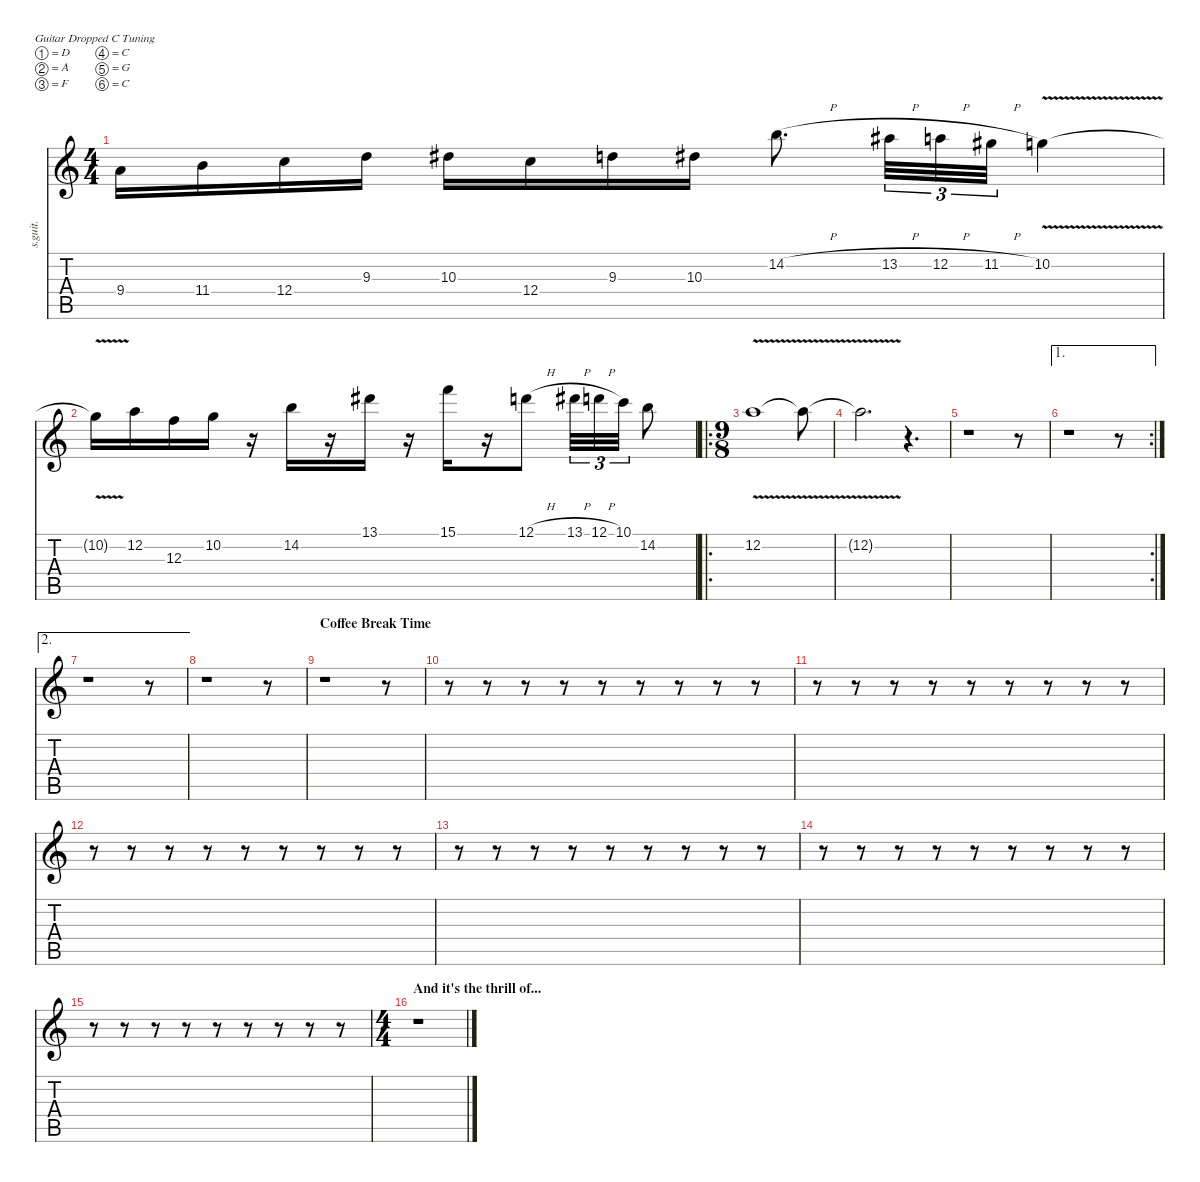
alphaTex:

\defaultSystemsLayout 4
\hideDynamics
\bracketExtendMode nobrackets
\track ("Solo by Misha Mansoor" "s.guit.") {instrument overdrivenguitar}
\staff {score tabs}
\tuning (D4 A3 F3 C3 G2 C2)
\ts (4 4)
\tempo (116 hide)
\clef g2
\ks c
9.4.16{lyrics (0 "") lyrics (1 "") lyrics (2 "") lyrics (3 "") lyrics (4 "") dy f} 11.4.16{lyrics (0 "") lyrics (1 "") lyrics (2 "") lyrics (3 "") lyrics (4 "")} 12.4.16{lyrics (0 "") lyrics (1 "") lyrics (2 "") lyrics (3 "") lyrics (4 "")} 9.3.16{lyrics (0 "") lyrics (1 "") lyrics (2 "") lyrics (3 "") lyrics (4 "")} 10.3{acc #}.16{lyrics (0 "") lyrics (1 "") lyrics (2 "") lyrics (3 "") lyrics (4 "")} 12.4.16{lyrics (0 "") lyrics (1 "") lyrics (2 "") lyrics (3 "") lyrics (4 "")} 9.3.16{lyrics (0 "") lyrics (1 "") lyrics (2 "") lyrics (3 "") lyrics (4 "")} 10.3{acc #}.16{lyrics (0 "") lyrics (1 "") lyrics (2 "") lyrics (3 "") lyrics (4 "")} 14.2{h}.8{d lyrics (0 "") lyrics (1 "") lyrics (2 "") lyrics (3 "") lyrics (4 "")} 13.2{h acc #}.32{tu (3 2) lyrics (0 "") lyrics (1 "") lyrics (2 "") lyrics (3 "") lyrics (4 "")} 12.2{h}.32{tu (3 2) lyrics (0 "") lyrics (1 "") lyrics (2 "") lyrics (3 "") lyrics (4 "")} 11.2{h acc #}.32{tu (3 2) lyrics (0 "") lyrics (1 "") lyrics (2 "") lyrics (3 "") lyrics (4 "")} 10.2{v}.4{lyrics (0 "") lyrics (1 "") lyrics (2 "") lyrics (3 "") lyrics (4 "")} |
10.2{t}.16{lyrics (0 "") lyrics (1 "") lyrics (2 "") lyrics (3 "") lyrics (4 "")} 12.2.16{lyrics (0 "") lyrics (1 "") lyrics (2 "") lyrics (3 "") lyrics (4 "")} 12.3.16{lyrics (0 "") lyrics (1 "") lyrics (2 "") lyrics (3 "") lyrics (4 "")} 10.2.16{lyrics (0 "") lyrics (1 "") lyrics (2 "") lyrics (3 "") lyrics (4 "")} r.16 14.2.16{lyrics (0 "") lyrics (1 "") lyrics (2 "") lyrics (3 "") lyrics (4 "")} r.16 13.1{acc #}.16{lyrics (0 "") lyrics (1 "") lyrics (2 "") lyrics (3 "") lyrics (4 "")} r.16 15.1.16{lyrics (0 "") lyrics (1 "") lyrics (2 "") lyrics (3 "") lyrics (4 "")} r.16 12.1{h}.8{lyrics (0 "") lyrics (1 "") lyrics (2 "") lyrics (3 "") lyrics (4 "")} 13.1{h acc #}.32{tu (3 2) lyrics (0 "") lyrics (1 "") lyrics (2 "") lyrics (3 "") lyrics (4 "")} 12.1{h}.32{tu (3 2) lyrics (0 "") lyrics (1 "") lyrics (2 "") lyrics (3 "") lyrics (4 "")} 10.1.32{tu (3 2) lyrics (0 "") lyrics (1 "") lyrics (2 "") lyrics (3 "") lyrics (4 "")} 14.2.8{lyrics (0 "") lyrics (1 "") lyrics (2 "") lyrics (3 "") lyrics (4 "")} |
\ro
\ts (9 8)
\beaming (8 2 2 2 2)
12.2{v}.1{lyrics (0 "") lyrics (1 "") lyrics (2 "") lyrics (3 "") lyrics (4 "")} 12.2{v t}.8{lyrics (0 "") lyrics (1 "") lyrics (2 "") lyrics (3 "") lyrics (4 "")} |
12.2{t}.2{d lyrics (0 "") lyrics (1 "") lyrics (2 "") lyrics (3 "") lyrics (4 "")} r.4{d} |
r.1 r.8 |
\ae 1
\rc 2
r.1 r.8 |
\ae 2
r.1 r.8 |
r.1 r.8 |
\section ("" "Coffee Break Time")
r.1 r.8 |
r.8 r.8 r.8 r.8 r.8 r.8 r.8 r.8 r.8 |
r.8 r.8 r.8 r.8 r.8 r.8 r.8 r.8 r.8 |
r.8 r.8 r.8 r.8 r.8 r.8 r.8 r.8 r.8 |
r.8 r.8 r.8 r.8 r.8 r.8 r.8 r.8 r.8 |
r.8 r.8 r.8 r.8 r.8 r.8 r.8 r.8 r.8 |
r.8 r.8 r.8 r.8 r.8 r.8 r.8 r.8 r.8 |
\ts (4 4)
\beaming (8 2 2 2 2)
\section ("" "And it's the thrill of...")
\tempo (106 hide)
r.1
